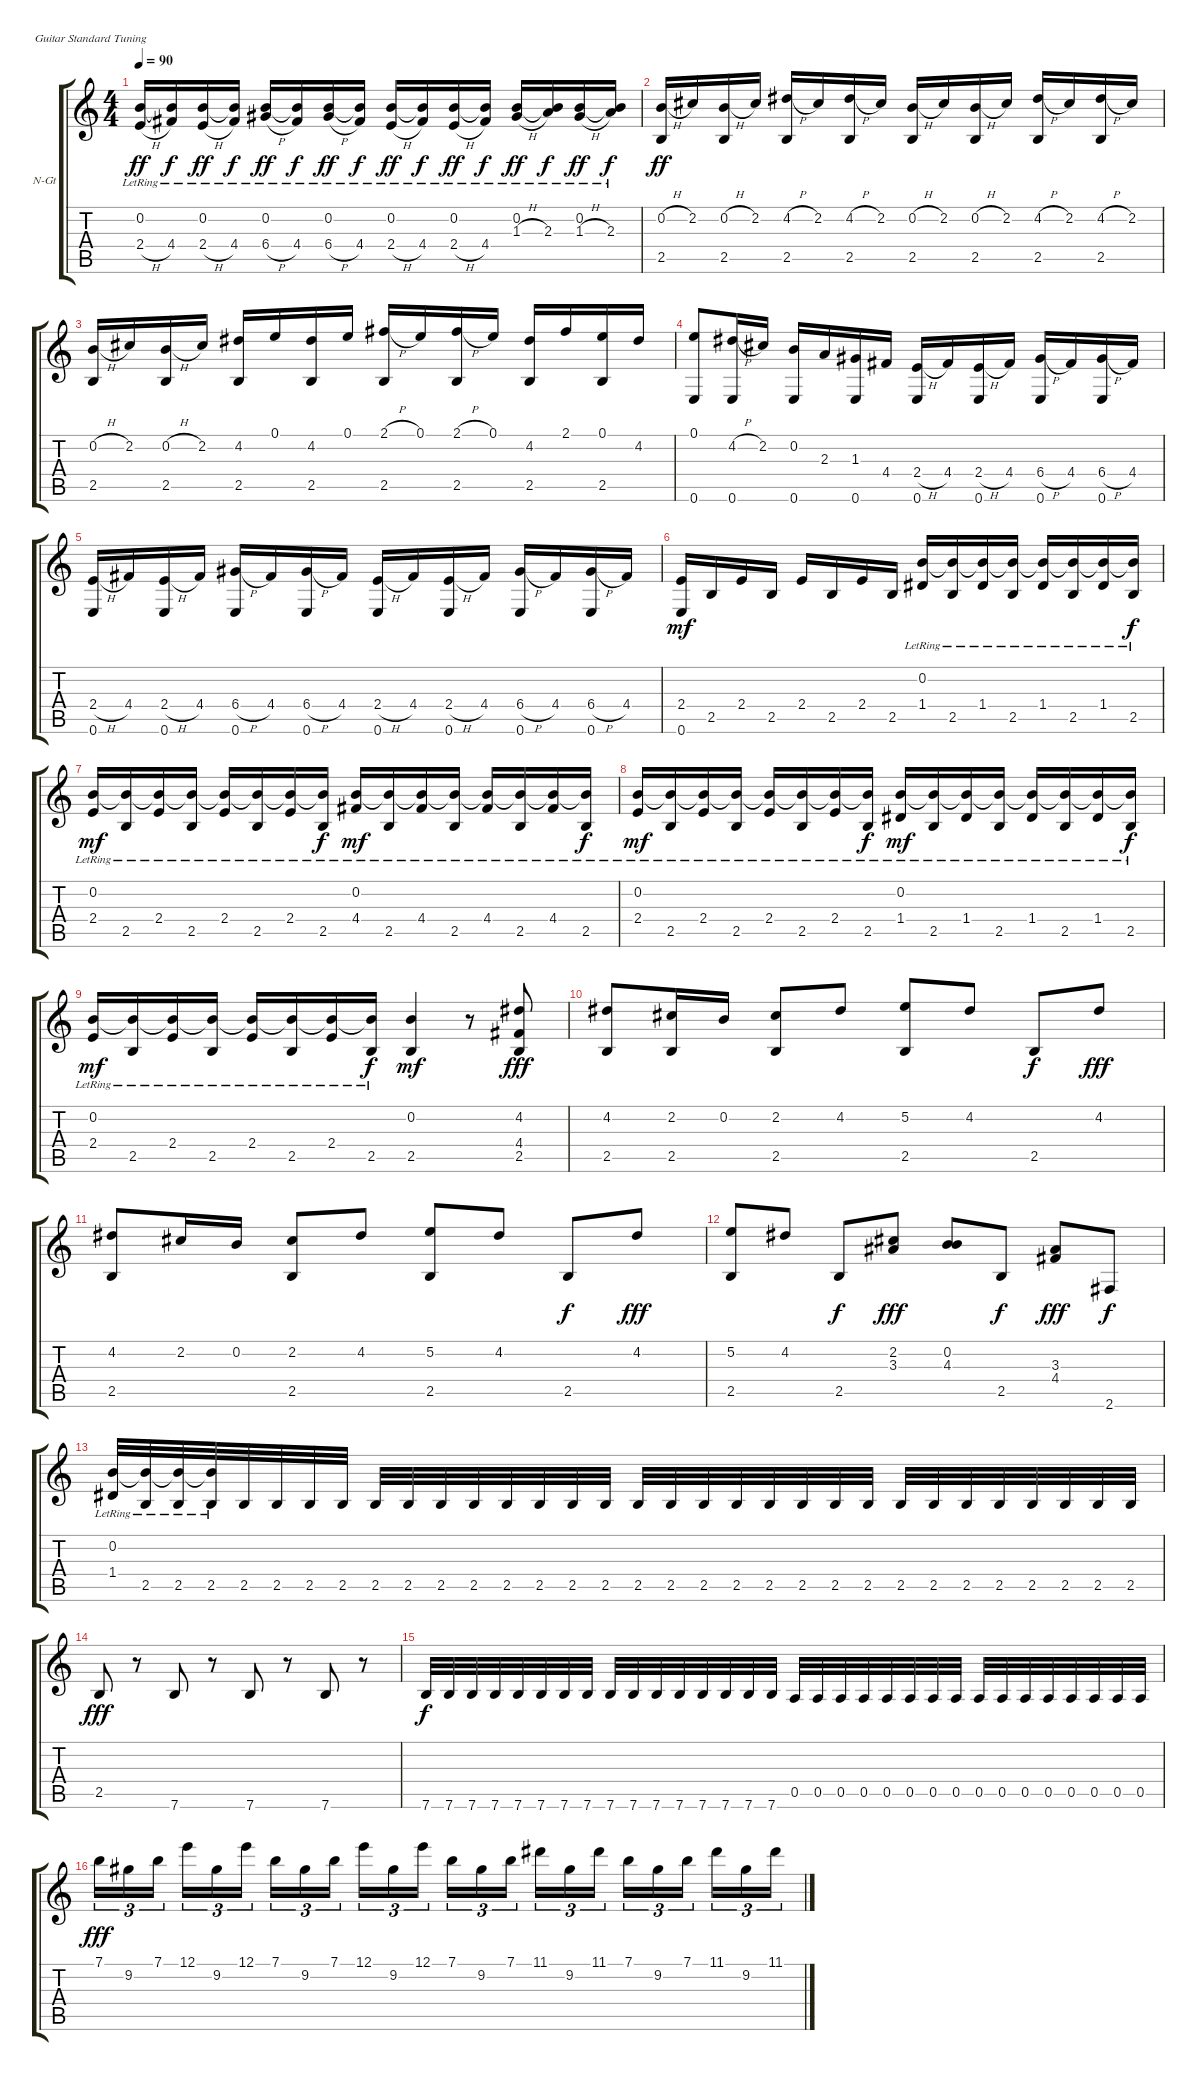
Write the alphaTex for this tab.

\bracketExtendMode groupsimilarinstruments
\firstSystemTrackNameOrientation horizontal
\otherSystemsTrackNameOrientation horizontal
\track ("Guitare 2" "N-Gt") {instrument acousticguitarnylon}
\staff {score tabs}
\tuning (E4 B3 G3 D3 A2 E2)
\ts (4 4)
\tempo 90
\clef g2
\ks c
(0.2{lr} 2.4{h}).16{dy ff} (0.2{lr t} 4.4).16{dy f} (0.2{lr} 2.4{h}).16{dy ff} (0.2{lr t} 4.4).16{dy f} (0.2{lr} 6.4{h}).16{dy ff} (0.2{lr t} 4.4).16{dy f} (0.2{lr} 6.4{h}).16{dy ff} (0.2{lr t} 4.4).16{dy f} (0.2{lr} 2.4{h}).16{dy ff} (0.2{lr t} 4.4).16{dy f} (0.2{lr} 2.4{h}).16{dy ff} (0.2{lr t} 4.4).16{dy f} (0.2{lr} 1.3{h}).16{dy ff} (0.2{lr t} 2.3).16{dy f} (0.2{lr} 1.3{h}).16{dy ff} (0.2{lr t} 2.3).16{dy f} |
(0.2{h} 2.5).16{dy ff} 2.2.16 (0.2{h} 2.5).16 2.2.16 (4.2{h} 2.5).16 2.2.16 (4.2{h} 2.5).16 2.2.16 (0.2{h} 2.5).16 2.2.16 (0.2{h} 2.5).16 2.2.16 (4.2{h} 2.5).16 2.2.16 (4.2{h} 2.5).16 2.2.16 |
(0.2{h} 2.5).16 2.2.16 (0.2{h} 2.5).16 2.2.16 (4.2 2.5).16 0.1.16 (4.2 2.5).16 0.1.16 (2.1{h} 2.5).16 0.1.16 (2.1{h} 2.5).16 0.1.16 (4.2 2.5).16 2.1.16 (0.1 2.5).16 4.2.16 |
(0.1 0.6).8 (4.2{h} 0.6).16 2.2.16 (0.2 0.6).16 2.3.16 (1.3 0.6).16 4.4.16 (2.4{h} 0.6).16 4.4.16 (2.4{h} 0.6).16 4.4.16 (6.4{h} 0.6).16 4.4.16 (6.4{h} 0.6).16 4.4.16 |
(2.4{h} 0.6).16 4.4.16 (2.4{h} 0.6).16 4.4.16 (6.4{h} 0.6).16 4.4.16 (6.4{h} 0.6).16 4.4.16 (2.4{h} 0.6).16 4.4.16 (2.4{h} 0.6).16 4.4.16 (6.4{h} 0.6).16 4.4.16 (6.4{h} 0.6).16 4.4.16 |
(2.4 0.6).16{dy mf} 2.5.16 2.4.16 2.5.16 2.4.16 2.5.16 2.4.16 2.5.16 (0.2{lr} 1.4).16 (2.5 0.2{lr t}).16 (1.4 0.2{lr t}).16 (2.5 0.2{lr t}).16 (1.4 0.2{lr t}).16 (2.5 0.2{lr t}).16 (1.4 0.2{lr t}).16 (0.2{lr t} 2.5).16{dy f} |
(0.2{lr} 2.4).16{dy mf} (2.5 0.2{lr t}).16 (2.4 0.2{lr t}).16 (2.5 0.2{lr t}).16 (2.4 0.2{lr t}).16 (2.5 0.2{lr t}).16 (2.4 0.2{lr t}).16 (0.2{lr t} 2.5).16{dy f} (0.2{lr} 4.4).16{dy mf} (2.5 0.2{lr t}).16 (4.4 0.2{lr t}).16 (2.5 0.2{lr t}).16 (4.4 0.2{lr t}).16 (2.5 0.2{lr t}).16 (4.4 0.2{lr t}).16 (0.2{lr t} 2.5).16{dy f} |
(0.2{lr} 2.4).16{dy mf} (2.5 0.2{lr t}).16 (2.4 0.2{lr t}).16 (2.5 0.2{lr t}).16 (2.4 0.2{lr t}).16 (2.5 0.2{lr t}).16 (2.4 0.2{lr t}).16 (0.2{lr t} 2.5).16{dy f} (0.2{lr} 1.4).16{dy mf} (2.5 0.2{lr t}).16 (1.4 0.2{lr t}).16 (2.5 0.2{lr t}).16 (1.4 0.2{lr t}).16 (2.5 0.2{lr t}).16 (1.4 0.2{lr t}).16 (0.2{lr t} 2.5).16{dy f} |
(0.2{lr} 2.4).16{dy mf} (2.5 0.2{lr t}).16 (2.4 0.2{lr t}).16 (2.5 0.2{lr t}).16 (2.4 0.2{lr t}).16 (2.5 0.2{lr t}).16 (2.4 0.2{lr t}).16 (0.2{lr t} 2.5).16{dy f} (0.2 2.5).4{dy mf} r.8 (4.2 4.4 2.5).8{dy fff} |
(4.2 2.5).8 (2.2 2.5).16 0.2.16 (2.2 2.5).8 4.2.8 (5.2 2.5).8 4.2.8 2.5.8{dy f} 4.2.8{dy fff} |
(4.2 2.5).8 2.2.16 0.2.16 (2.2 2.5).8 4.2.8 (5.2 2.5).8 4.2.8 2.5.8{dy f} 4.2.8{dy fff} |
(5.2 2.5).8 4.2.8 2.5.8{dy f} (2.2 3.3).8{dy fff} (0.2 4.3).8 2.5.8{dy f} (3.3 4.4).8{dy fff} 2.6.8{dy f} |
(0.2{lr} 1.4).32 (2.5 0.2{lr t}).32 (2.5 0.2{lr t}).32 (0.2{lr t} 2.5).32 2.5.32 2.5.32 2.5.32 2.5.32 2.5.32 2.5.32 2.5.32 2.5.32 2.5.32 2.5.32 2.5.32 2.5.32 2.5.32 2.5.32 2.5.32 2.5.32 2.5.32 2.5.32 2.5.32 2.5.32 2.5.32 2.5.32 2.5.32 2.5.32 2.5.32 2.5.32 2.5.32 2.5.32 |
2.5.8{dy fff} r.8 7.6.8 r.8 7.6.8 r.8 7.6.8 r.8 |
7.6.32{dy f} 7.6.32 7.6.32 7.6.32 7.6.32 7.6.32 7.6.32 7.6.32 7.6.32 7.6.32 7.6.32 7.6.32 7.6.32 7.6.32 7.6.32 7.6.32 0.5.32 0.5.32 0.5.32 0.5.32 0.5.32 0.5.32 0.5.32 0.5.32 0.5.32 0.5.32 0.5.32 0.5.32 0.5.32 0.5.32 0.5.32 0.5.32 |
7.1.16{tu (3 2) dy fff} 9.2.16{tu (3 2)} 7.1.16{tu (3 2)} 12.1.16{tu (3 2)} 9.2.16{tu (3 2)} 12.1.16{tu (3 2)} 7.1.16{tu (3 2)} 9.2.16{tu (3 2)} 7.1.16{tu (3 2)} 12.1.16{tu (3 2)} 9.2.16{tu (3 2)} 12.1.16{tu (3 2)} 7.1.16{tu (3 2)} 9.2.16{tu (3 2)} 7.1.16{tu (3 2)} 11.1.16{tu (3 2)} 9.2.16{tu (3 2)} 11.1.16{tu (3 2)} 7.1.16{tu (3 2)} 9.2.16{tu (3 2)} 7.1.16{tu (3 2)} 11.1.16{tu (3 2)} 9.2.16{tu (3 2)} 11.1.16{tu (3 2)}
